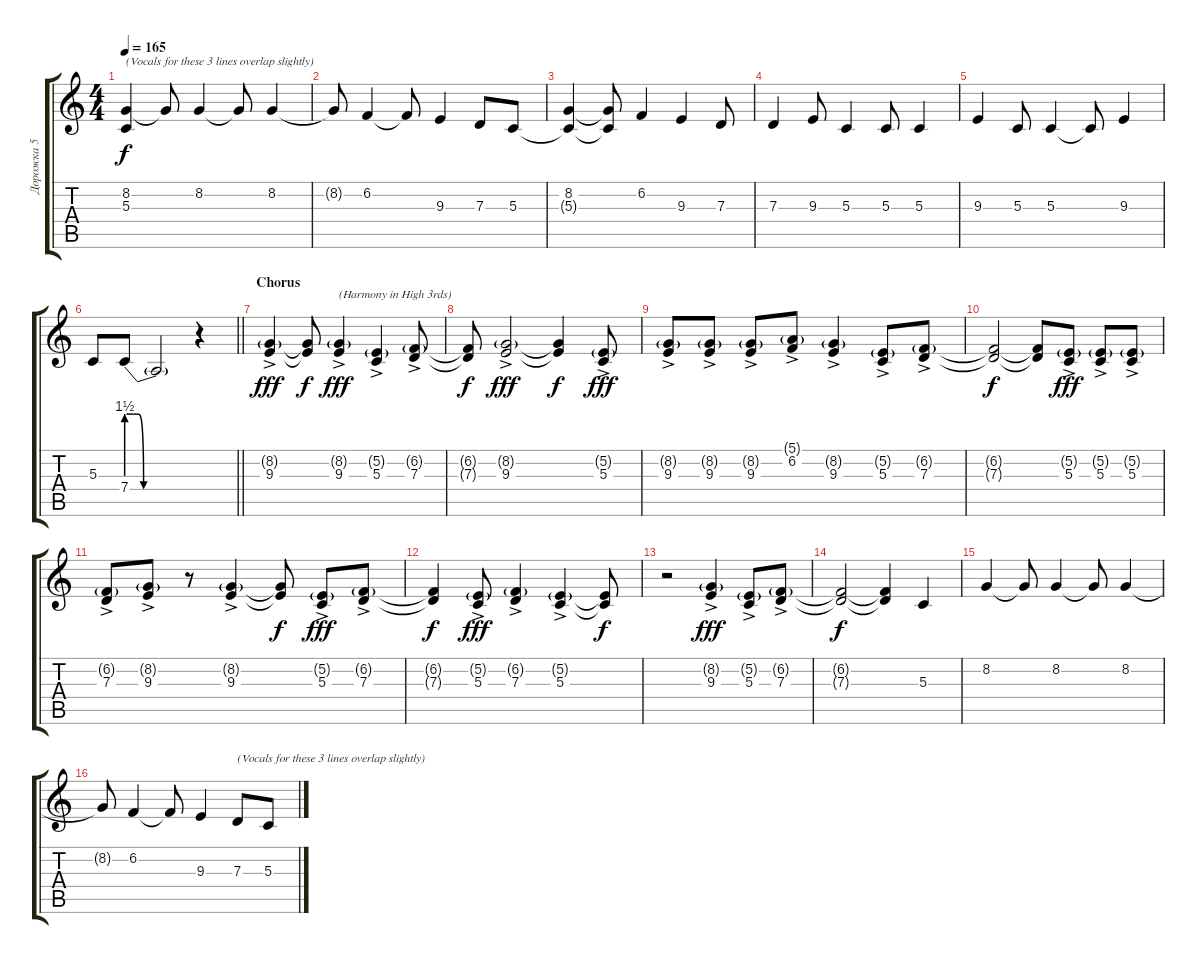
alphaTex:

\track ("Дорожка 5" "Дорожка 5") {instrument altosax}
\staff {score tabs}
\tuning (E4 B3 G3 D3 A2 E2) {hide}
\ts (4 4)
\tempo 165
\clef g2
\ks c
(8.2 5.3{t}).4{txt "(Vocals for these 3 lines overlap slightly)" dy f} 8.2{t}.8 8.2.4 8.2{t}.8 8.2.4 |
8.2{t}.8 6.2.4 6.2{t}.8 9.3.4 7.3.8 5.3.8 |
(8.2 5.3{t}).4 (8.2{t} 5.3{t}).8 6.2.4 9.3.4 7.3.8 |
7.3.4 9.3.8 5.3.4 5.3.8 5.3.4 |
9.3.4 5.3.8 5.3.4 5.3{t}.8 9.3.4 |
\barLineRight lightlight
5.3.8 7.4{be (custom 0 6 6 6 10 6 15 0 30 0 60 0)}.8 7.4{t}.2 r.4 |
\section ("" "Сhorus")
(8.2{g} 9.3{ac}).4{dy fff} (8.2{t} 9.3{t}).8{dy f} (8.2{g} 9.3{ac}).4{txt "(Harmony in High 3rds)" dy fff} (5.2{g} 5.3{ac}).4 (6.2{g} 7.3{ac}).8 |
(6.2{t} 7.3{t}).8{dy f} (8.2{g} 9.3{ac}).2{dy fff} (8.2{t} 9.3{t}).4{dy f} (5.2{g} 5.3{ac}).8{dy fff} |
(8.2{g} 9.3{ac}).8 (8.2{g} 9.3{ac}).8 (8.2{g} 9.3{ac}).8 (5.1{g} 6.2{ac}).8 (8.2{g} 9.3{ac}).4 (5.2{g} 5.3{ac}).8 (6.2{g} 7.3{ac}).8 |
(6.2{t} 7.3{t}).2{dy f} (6.2{t} 7.3{t}).8 (5.2{g} 5.3{ac}).8{dy fff} (5.2{g} 5.3{ac}).8 (5.2{g} 5.3{ac}).8 |
(6.2{g} 7.3{ac}).8 (8.2{g} 9.3{ac}).8 r.8 (8.2{g} 9.3{ac}).4 (8.2{t} 9.3{t}).8{dy f} (5.2{g} 5.3{ac}).8{dy fff} (6.2{g} 7.3{ac}).8 |
(6.2{t} 7.3{t}).4{dy f} (5.2{g} 5.3{ac}).8{dy fff} (6.2{g} 7.3{ac}).4 (5.2{g} 5.3{ac}).4 (5.2{t} 5.3{t}).8{dy f} |
r.2 (8.2{g} 9.3{ac}).4{dy fff} (5.2{g} 5.3{ac}).8 (6.2{g} 7.3{ac}).8 |
(6.2{t} 7.3{t}).2{dy f} (6.2{t} 7.3{t}).4 5.3.4 |
8.2.4 8.2{t}.8 8.2.4 8.2{t}.8 8.2.4 |
8.2{t}.8 6.2.4 6.2{t}.8 9.3.4 7.3.8{txt "(Vocals for these 3 lines overlap slightly)"} 5.3.8
